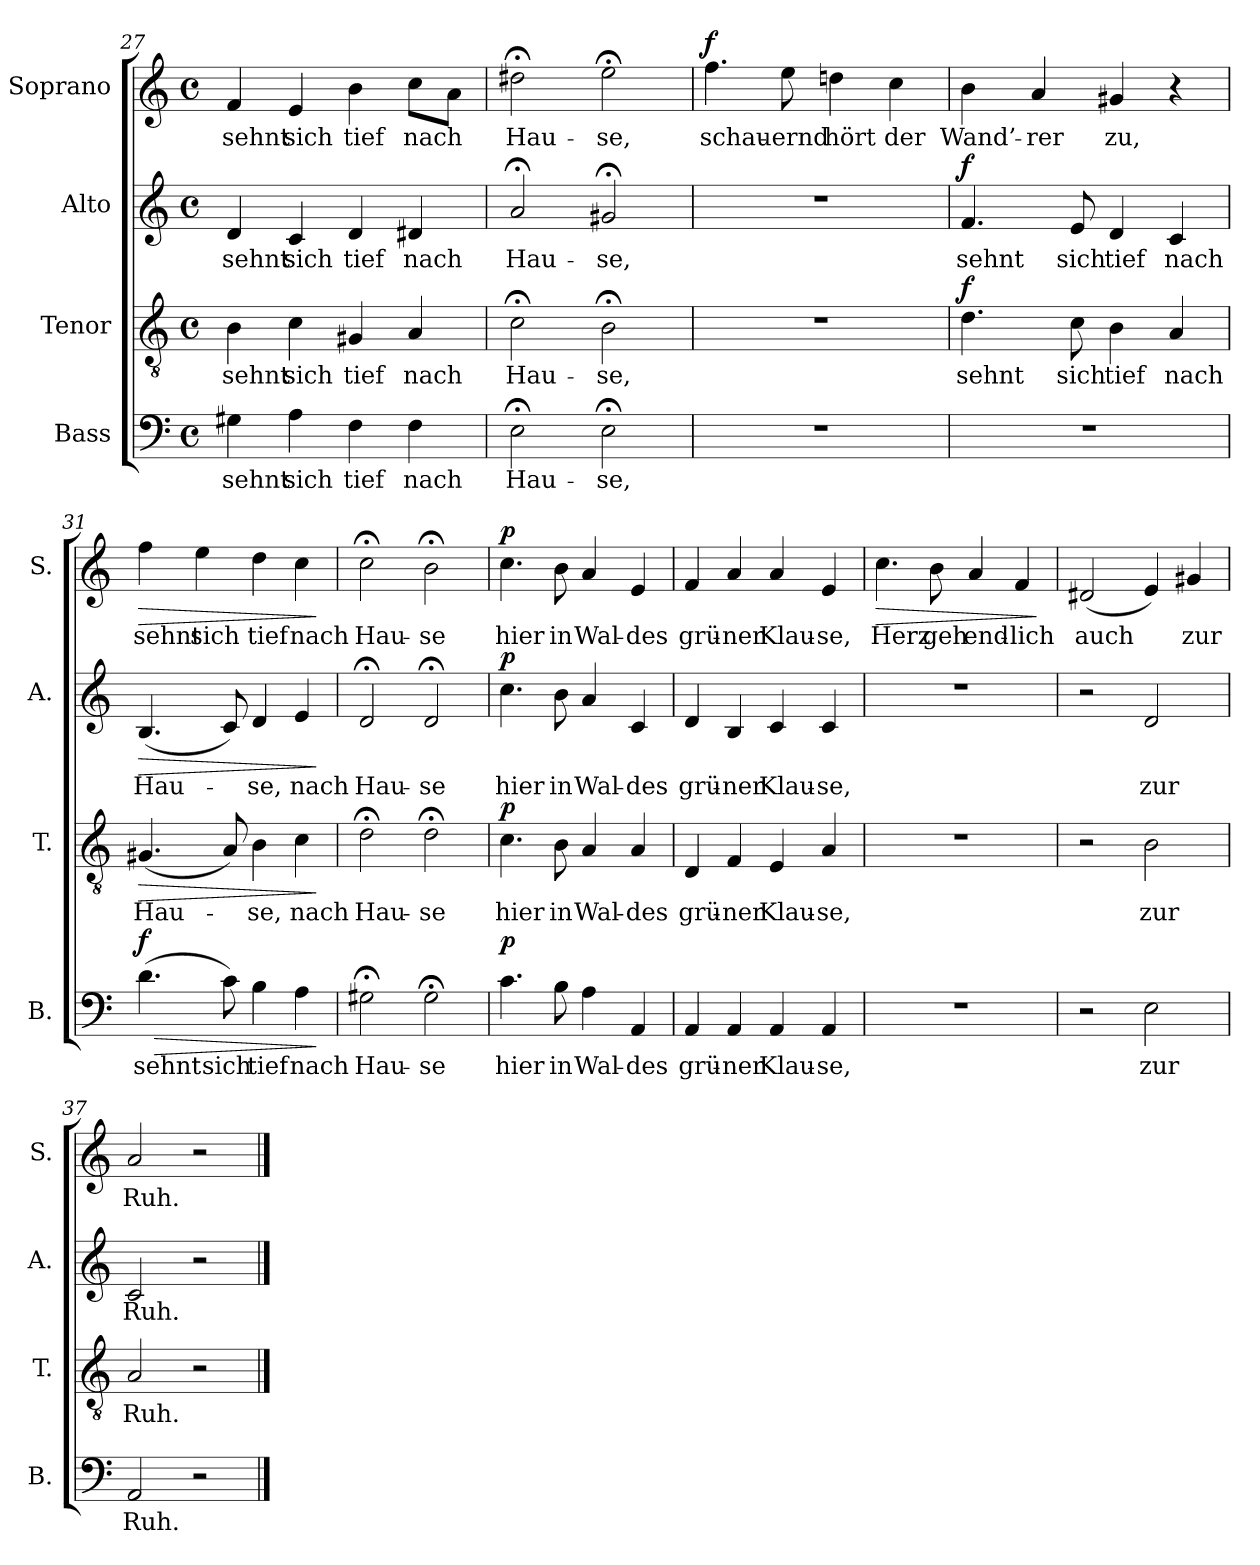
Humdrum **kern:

**kern	**text	**dynam	**kern	**text	**dynam	**kern	**text	**dynam	**kern	**text	**dynam
*part4	*part4	*part4	*part3	*part3	*part3	*part2	*part2	*part2	*part1	*part1	*part1
*staff4	*staff4	*staff4	*staff3	*staff3	*staff3	*staff2	*staff2	*staff2	*staff1	*staff1	*staff1
*I"Bass	*	*	*I"Tenor	*	*	*I"Alto	*	*	*I"Soprano	*	*
*I'B.	*	*	*I'T.	*	*	*I'A.	*	*	*I'S.	*	*
*clefF4	*	*	*clefGv2	*	*	*clefG2	*	*	*clefG2	*	*
*k[]	*	*	*k[]	*	*	*k[]	*	*	*k[]	*	*
*M4/4	*	*	*M4/4	*	*	*M4/4	*	*	*M4/4	*	*
*met(c)	*	*	*met(c)	*	*	*met(c)	*	*	*met(c)	*	*
=27	=27	=27	=27	=27	=27	=27	=27	=27	=27	=27	=27
4G#X\	sehnt	.	4B\	sehnt	.	4d/	sehnt	.	4f/	sehnt	.
4A\	sich	.	4c\	sich	.	4c/	sich	.	4e/	sich	.
4F\	tief	.	4G#X/	tief	.	4d/	tief	.	4b\	tief	.
4F\	nach	.	4A/	nach	.	4d#X/	nach	.	8cc\L	nach	.
.	.	.	.	.	.	.	.	.	8a\J	.	.
=28	=28	=28	=28	=28	=28	=28	=28	=28	=28	=28	=28
2E;<\	Hau-	.	2c;<\	Hau-	.	2a;</	Hau-	.	2dd#X;<\	Hau-	.
2E;<\	-se,	.	2B;<\	-se,	.	2g#X;</	-se,	.	2ee;<\	-se,	.
!!LO:LB:g=z
=29	=29	=29	=29	=29	=29	=29	=29	=29	=29	=29	=29
!	!	!	!	!	!	!	!	!	!	!	!LO:DY:a
1r	.	.	1r	.	.	1r	.	.	4.ff\	schau-	f
.	.	.	.	.	.	.	.	.	8ee\	-ernd	.
.	.	.	.	.	.	.	.	.	4ddn\	hört	.
.	.	.	.	.	.	.	.	.	4cc\	der	.
=30	=30	=30	=30	=30	=30	=30	=30	=30	=30	=30	=30
!	!	!	!	!	!LO:DY:a	!	!	!LO:DY:a	!	!	!
1r	.	.	4.d\	sehnt	f	4.f/	sehnt	f	4b\	Wand’-	.
.	.	.	.	.	.	.	.	.	4a/	-rer	.
.	.	.	8c\	sich	.	8e/	sich	.	.	.	.
.	.	.	4B\	tief	.	4d/	tief	.	4g#X/	zu,	.
.	.	.	4A/	nach	.	4c/	nach	.	4r	.	.
=31	=31	=31	=31	=31	=31	=31	=31	=31	=31	=31	=31
!	!	!LO:HP:b	!	!	!LO:HP:b	!	!	!LO:HP:b	!	!	!LO:HP:b
!	!	!LO:DY:n=1:a	!	!	!	!	!	!	!	!	!
(4.d\	sehnt	> f	(4.G#X/	Hau-	>	(>4.B/	Hau-	>	4ff\	sehnt	>
.	.	.	.	.	.	.	.	.	4ee\	sich	.
8c\)	sich	.	8A/)	.	.	8c/)	.	.	.	.	.
4B\	tief	.	4B\	-se,	.	4d/	-se,	.	4dd\	tief	.
4A\	nach	.	4c\	nach	.	4e/	nach	.	4cc\	nach	.
.	.	]	.	.	]	.	.	]	.	.	]
=32	=32	=32	=32	=32	=32	=32	=32	=32	=32	=32	=32
2G#X;<\	Hau-	.	2d;<\	Hau-	.	2d;</	Hau-	.	2cc;<\	Hau-	.
2G#;<\	-se	.	2d;<\	-se	.	2d;</	-se	.	2b;<\	-se	.
!!LO:LB:g=z
=33	=33	=33	=33	=33	=33	=33	=33	=33	=33	=33	=33
!	!	!LO:DY:a	!	!	!LO:DY:a	!	!	!LO:DY:a	!	!	!LO:DY:a
4.c\	hier	p	4.c\	hier	p	4.cc\	hier	p	4.cc\	hier	p
8B\	in	.	8B\	in	.	8b\	in	.	8b\	in	.
4A\	Wal-	.	4A/	Wal-	.	4a/	Wal-	.	4a/	Wal-	.
4AA/	-des	.	4A/	-des	.	4c/	-des	.	4e/	-des	.
=34	=34	=34	=34	=34	=34	=34	=34	=34	=34	=34	=34
4AA/	grü-	.	4D/	grü-	.	4d/	grü-	.	4f/	grü-	.
4AA/	-ner	.	4F/	-ner	.	4B/	-ner	.	4a/	-ner	.
4AA/	Klau-	.	4E/	Klau-	.	4c/	Klau-	.	4a/	Klau-	.
4AA/	-se,	.	4A/	-se,	.	4c/	-se,	.	4e/	-se,	.
=35	=35	=35	=35	=35	=35	=35	=35	=35	=35	=35	=35
!	!	!	!	!	!	!	!	!	!	!	!LO:HP:b
1r	.	.	1r	.	.	1r	.	.	4.cc\	Herz	>
.	.	.	.	.	.	.	.	.	8b\	geh	.
.	.	.	.	.	.	.	.	.	4a/	end-	.
.	.	.	.	.	.	.	.	.	4f/	-lich	.
.	.	.	.	.	.	.	.	.	.	.	]
=36	=36	=36	=36	=36	=36	=36	=36	=36	=36	=36	=36
2r	.	.	2r	.	.	2r	.	.	(>2d#X/	auch	.
2E\	zur	.	2B\	zur	.	2d/	zur	.	4e/)	.	.
.	.	.	.	.	.	.	.	.	4g#X/	zur	.
=37	=37	=37	=37	=37	=37	=37	=37	=37	=37	=37	=37
2AA/	Ruh.	.	2A/	Ruh.	.	2c/	Ruh.	.	2a/	Ruh.	.
2r	.	.	2r	.	.	2r	.	.	2r	.	.
==	==	==	==	==	==	==	==	==	==	==	==
*-	*-	*-	*-	*-	*-	*-	*-	*-	*-	*-	*-
